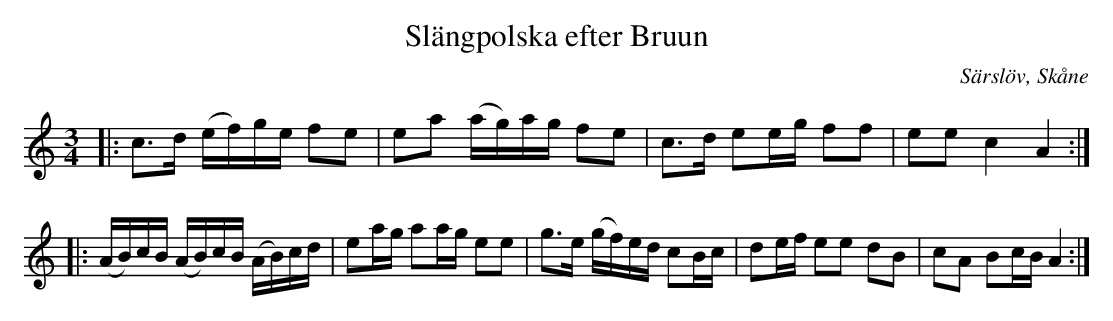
X:1
T:Slängpolska efter Bruun
O:Särslöv, Skåne
M:3/4
L:1/16
K:C
|:  c2>d2 (ef)ge f2e2 | e2a2 (ag)ag f2e2 | c2>d2 e2eg f2f2 | e2e2 c4 A4 ::$
 (AB)cB (AB)cB (AB)cd | %5 (ef)ge f4 e4 | (AB)cB (AB)cB (AB)cd | (ef)ge f4 e4 |$
 e2ag a2ag e2e2 | g2>e2 (gf)ed c2Bc | %10
 d2ef e2e2 d2B2 | c2A2 B2cB A4 :| %12 :|
